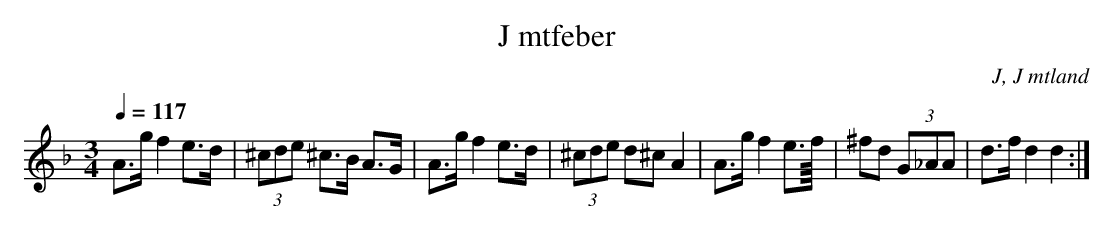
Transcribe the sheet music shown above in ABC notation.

X:1
T: J mtfeber
O: J, J mtland
M:3/4
L:1/8
Q:1/4=117
K:Dm
A>g f2 e>d|(3^cde ^c>B A>G|A>g f2 e>d|(3^cde d^c A2|A>g f2 e>f//|^fd (3G_AA|d>f d2 d2 :|
